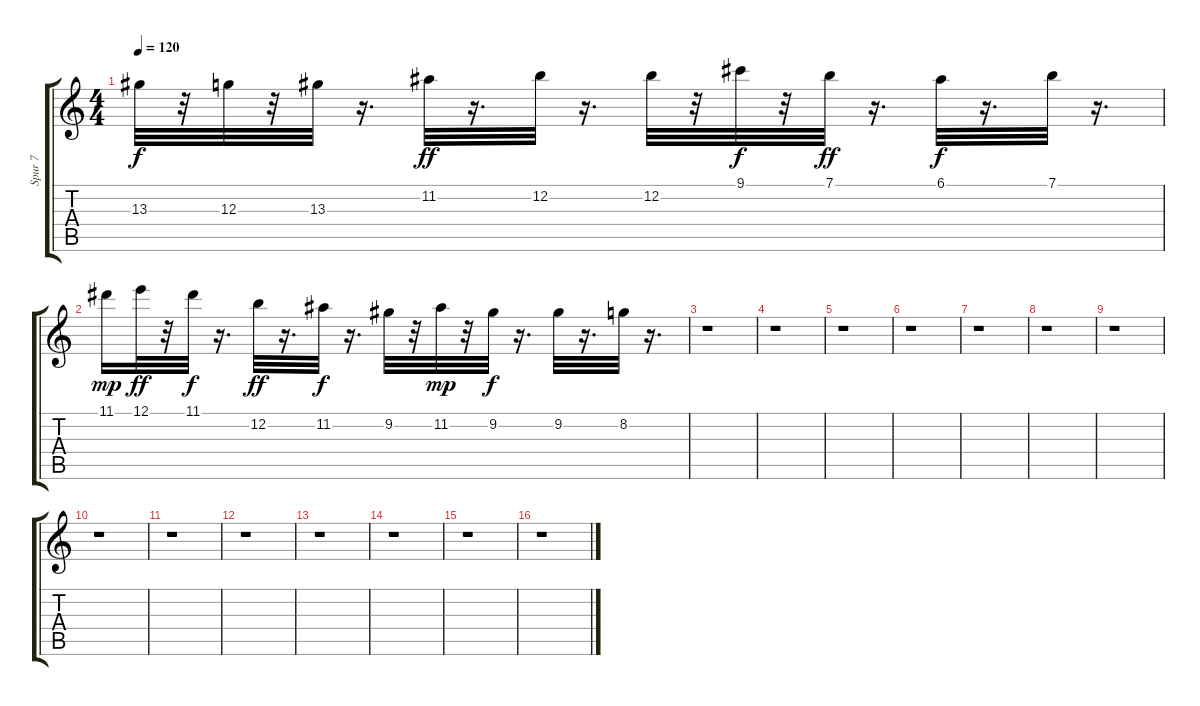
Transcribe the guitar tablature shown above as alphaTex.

\track ("Spur 7" "Spur 7") {instrument acousticguitarnylon}
\staff {score tabs}
\tuning (E4 B3 G3 D3 A2 E2) {hide}
\ts (4 4)
\tempo 120
\clef g2
\ks c
13.3.32{dy f} r.32 12.3.32 r.32 13.3.32 r.16{d} 11.2.32{dy ff} r.16{d} 12.2.32 r.16{d} 12.2.32 r.32 9.1.32{dy f} r.32 7.1.32{dy ff} r.16{d} 6.1.32{dy f} r.16{d} 7.1.32 r.16{d} |
11.1.16{dy mp} 12.1.32{dy ff} r.32 11.1.32{dy f} r.16{d} 12.2.32{dy ff} r.16{d} 11.2.32{dy f} r.16{d} 9.2.32 r.32 11.2.32{dy mp} r.32 9.2.32{dy f} r.16{d} 9.2.32 r.16{d} 8.2.32 r.16{d} |
r.1 |
r.1 |
r.1 |
r.1 |
r.1 |
r.1 |
r.1 |
r.1 |
r.1 |
r.1 |
r.1 |
r.1 |
r.1 |
r.1
